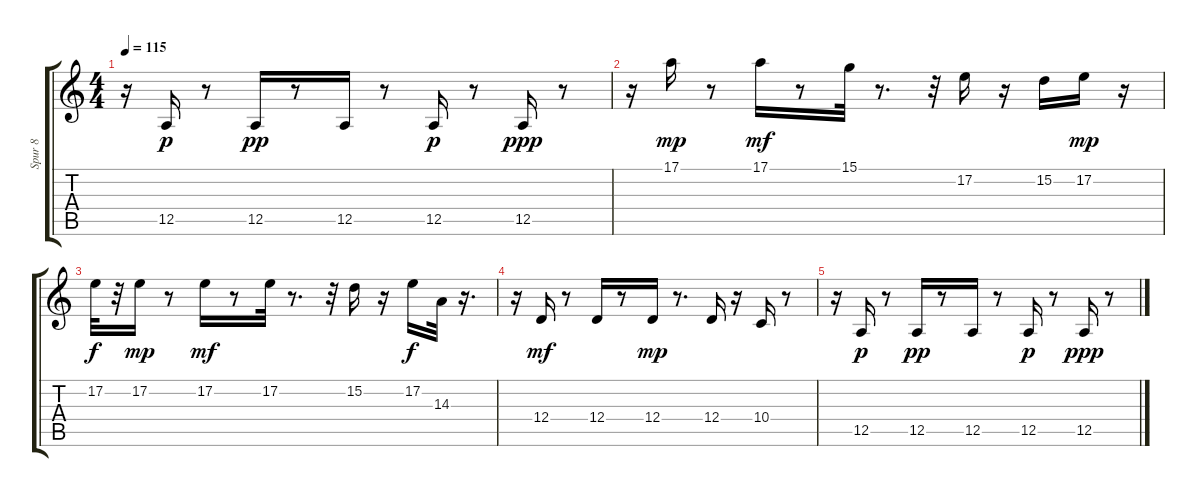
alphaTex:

\track ("Spur 8" "Spur 8") {instrument pizzicatostrings}
\staff {score tabs}
\tuning (E4 B3 G3 D3 A2 E2) {hide}
\ts (4 4)
\tempo 115
\clef g2
\ks c
r.16{dy mp} 12.5.16{dy p} r.8 12.5.16{dy pp} r.8 12.5.16 r.8 12.5.16{dy p} r.8 12.5.16{dy ppp} r.8 |
r.16 17.1.16{dy mp} r.8 17.1.16{dy mf} r.8 15.1.32 r.8{d} r.32 17.2.16 r.16 15.2.16 17.2.16{dy mp} r.16 |
17.2.32{dy f} r.32 17.2.16{dy mp} r.8 17.2.16{dy mf} r.8 17.2.32 r.8{d} r.32 15.2.16 r.16 17.2.16{dy f} 14.3.32 r.16{d} |
r.16 12.4.16{dy mf} r.8 12.4.16 r.8 12.4.16{dy mp} r.8{d} 12.4.16 r.16 10.4.16 r.8 |
r.16 12.5.16{dy p} r.8 12.5.16{dy pp} r.8 12.5.16 r.8 12.5.16{dy p} r.8 12.5.16{dy ppp} r.8
